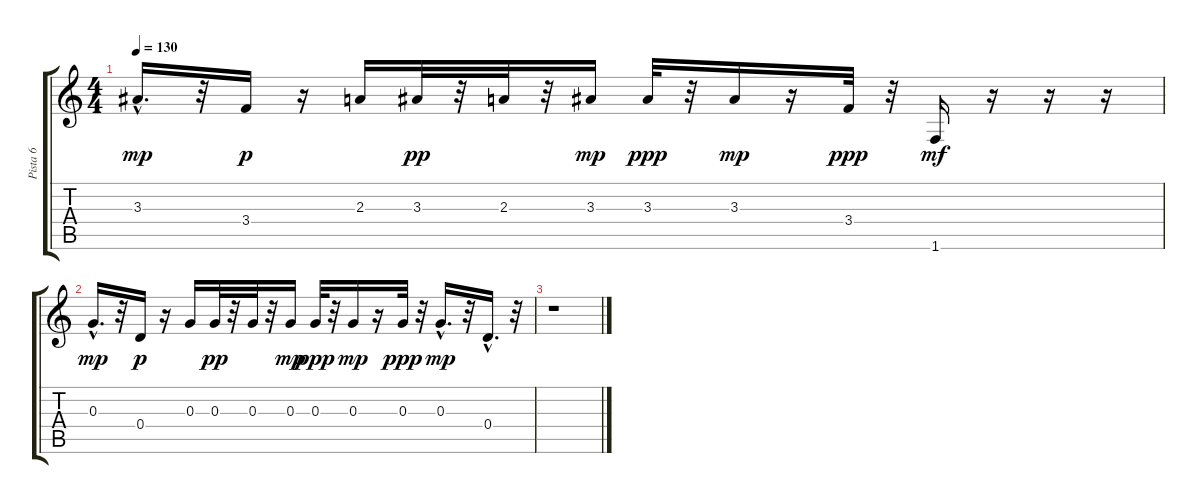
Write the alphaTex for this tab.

\track ("Pista 6" "Pista 6") {instrument electricbasspick}
\staff {score tabs}
\tuning (E4 B3 G3 D3 A2 E2) {hide}
\ts (4 4)
\tempo 130
\clef g2
\ks c
3.3{hac}.16{d dy mp} r.32 3.4.16{dy p} r.16 2.3.16 3.3.32{dy pp} r.32 2.3.32 r.32 3.3.16{dy mp} 3.3.32{dy ppp} r.32 3.3.16{dy mp} r.16 3.4.32{dy ppp} r.32 1.6.16{dy mf} r.16 r.16 r.16 |
0.3{hac}.16{d dy mp} r.32 0.4.16{dy p} r.16 0.3.16 0.3.32{dy pp} r.32 0.3.32 r.32 0.3.16{dy mp} 0.3.32{dy ppp} r.32 0.3.16{dy mp} r.16 0.3.32{dy ppp} r.32 0.3{hac}.16{d dy mp} r.32 0.4{hac}.16{d} r.32 |
r.1
